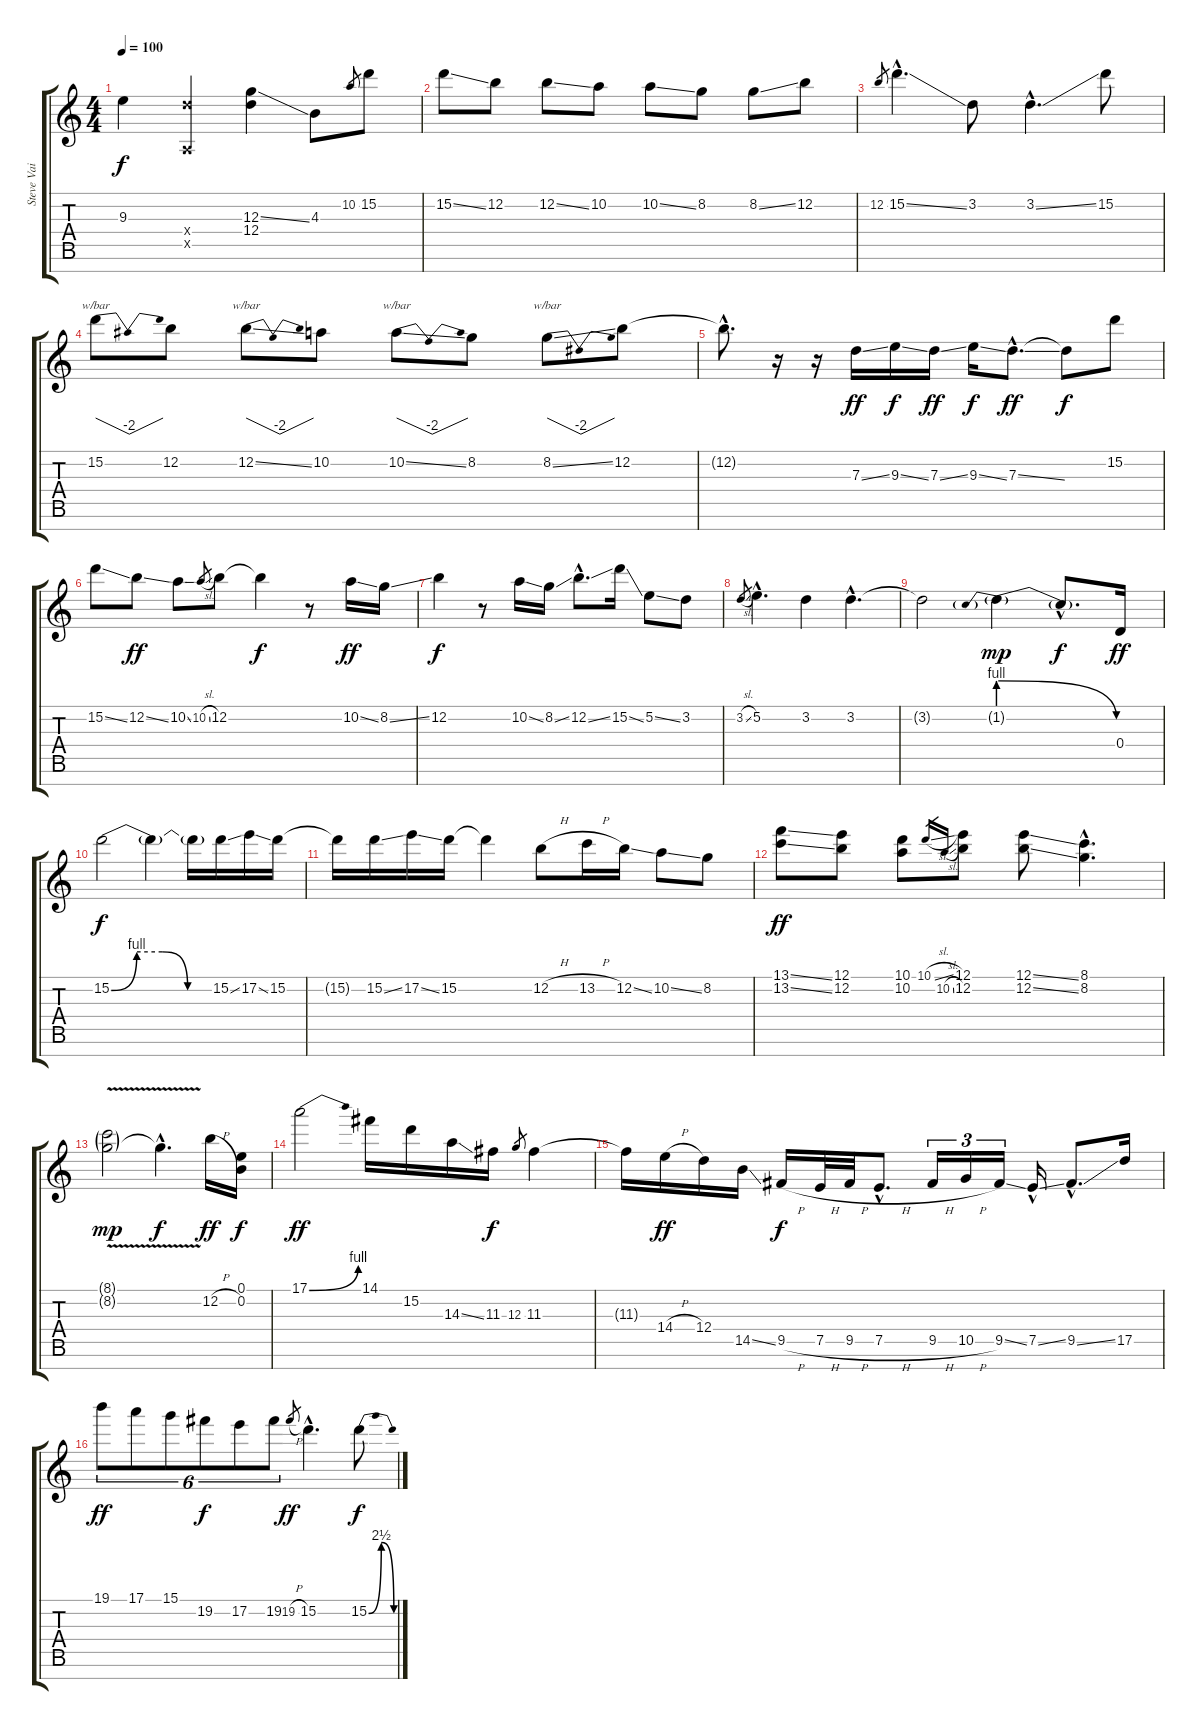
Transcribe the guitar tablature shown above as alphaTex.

\track ("Steve Vai" "Steve Vai") {instrument distortionguitar}
\staff {score tabs}
\tuning (E4 B3 G3 D3 A2 E2 B1) {hide}
\ts (4 4)
\tempo 100
\clef g2
\ks c
9.3{t}.4{dy f} (12.4{x} 0.5{x}).4 (12.3{ss} 12.4).4 4.3.8 10.2.8{gr} 15.2.8 |
15.2{ss}.8 12.2.8 12.2{ss}.8 10.2.8 10.2{ss}.8 8.2.8 8.2{ss}.8 12.2.8 |
12.2.8{gr} 15.2{ss hac}.4{d} 3.2.8 3.2{ss hac}.4{d} 15.2.8 |
15.2.8{tbe (dip default 0 0 30 -8 60 0)} 12.2.8 12.2{ss}.8{tbe (dip default 0 0 30 -8 60 0)} 10.2.8 10.2{ss}.8{tbe (dip default 0 0 30 -8 60 0)} 8.2.8 8.2{ss}.8{tbe (dip default 0 0 30 -8 60 0)} 12.2.8 |
12.2{hac t}.8{d} r.16 r.16 7.3{ss}.16{dy ff} 9.3{ss}.16{dy f} 7.3{ss}.16{dy ff} 9.3{ss}.16{dy f} 7.3{ss hac}.8{d dy ff} 7.3{t}.8{dy f} 15.2.8 |
15.2{ss}.8 12.2{ss}.8{dy ff} 10.2{ss}.8 10.2{sl}.8{gr} 12.2.8 12.2{t}.4{dy f} r.8 10.2{ss}.16{dy ff} 8.2{ss}.16 |
12.2.4{dy f} r.8 10.2{ss}.16 8.2{ss}.16 12.2{ss hac}.8{d} 15.2{ss}.16 5.2{ss}.8 3.2.8 |
3.2{sl}.8{gr} 5.2{hac}.4{d} 3.2.4 3.2{hac}.4{d} |
3.2{t}.2 1.2{be (prebendrelease 0 4 60 0) g}.4{dy mp} 1.2{hac t}.8{d dy f} 0.4.16{dy ff} |
15.2{be (custom 0 0 15 4 30 4 45 0 60 0)}.2{dy f} 15.2{t}.4 15.2{t}.16 15.2{ss}.16 17.2{ss}.16 15.2.16 |
15.2{t}.16 15.2{ss}.16 17.2{ss}.16 15.2.16 15.2{t}.4 12.2{h}.8 13.2{h}.16 12.2{ss}.16 10.2{ss}.8 8.2.8 |
(13.1{ss} 13.2{ss}).8{dy ff} (12.1 12.2).8 (10.1 10.2).8 10.1{sl}.16{gr} 10.2{sl}.16{gr} (12.1 12.2).8 (12.1{ss} 12.2{ss}).8 (8.1{hac} 8.2{hac}).4{d} |
(8.1{v g} 8.2{v g}).2{dy mp} 8.2{hac t}.4{d dy f} 12.2{h}.16{dy ff} (0.1 0.2).16{dy f} |
17.1{be (bend 0 0 60 4)}.2{dy ff} 14.1.16 15.2.16 14.3{ss}.16 11.3.16{dy f} 12.3.8{gr} 11.3.4 |
11.3{t}.16 14.4{h}.16{dy ff} 12.4.16 14.5{ss}.16 9.5{h}.16{dy f} 7.5{h}.32 9.5{h}.32 7.5{h hac}.8{d} 9.5{h}.16{tu (3 2)} 10.5{h}.16{tu (3 2)} 9.5{ss}.16{tu (3 2)} 7.5{ss hac}.16 9.5{ss hac}.8{d} 17.5.16 |
19.1.8{tu (6 4) dy ff} 17.1.8{tu (6 4)} 15.1.8{tu (6 4)} 19.2.8{tu (6 4) dy f} 17.2.8{tu (6 4)} 19.2.8{tu (6 4)} 19.2{h}.8{gr dy ff} 15.2{hac}.4{d} 15.2{be (bendrelease 0 0 30 10 30 10 60 0)}.8{dy f}
